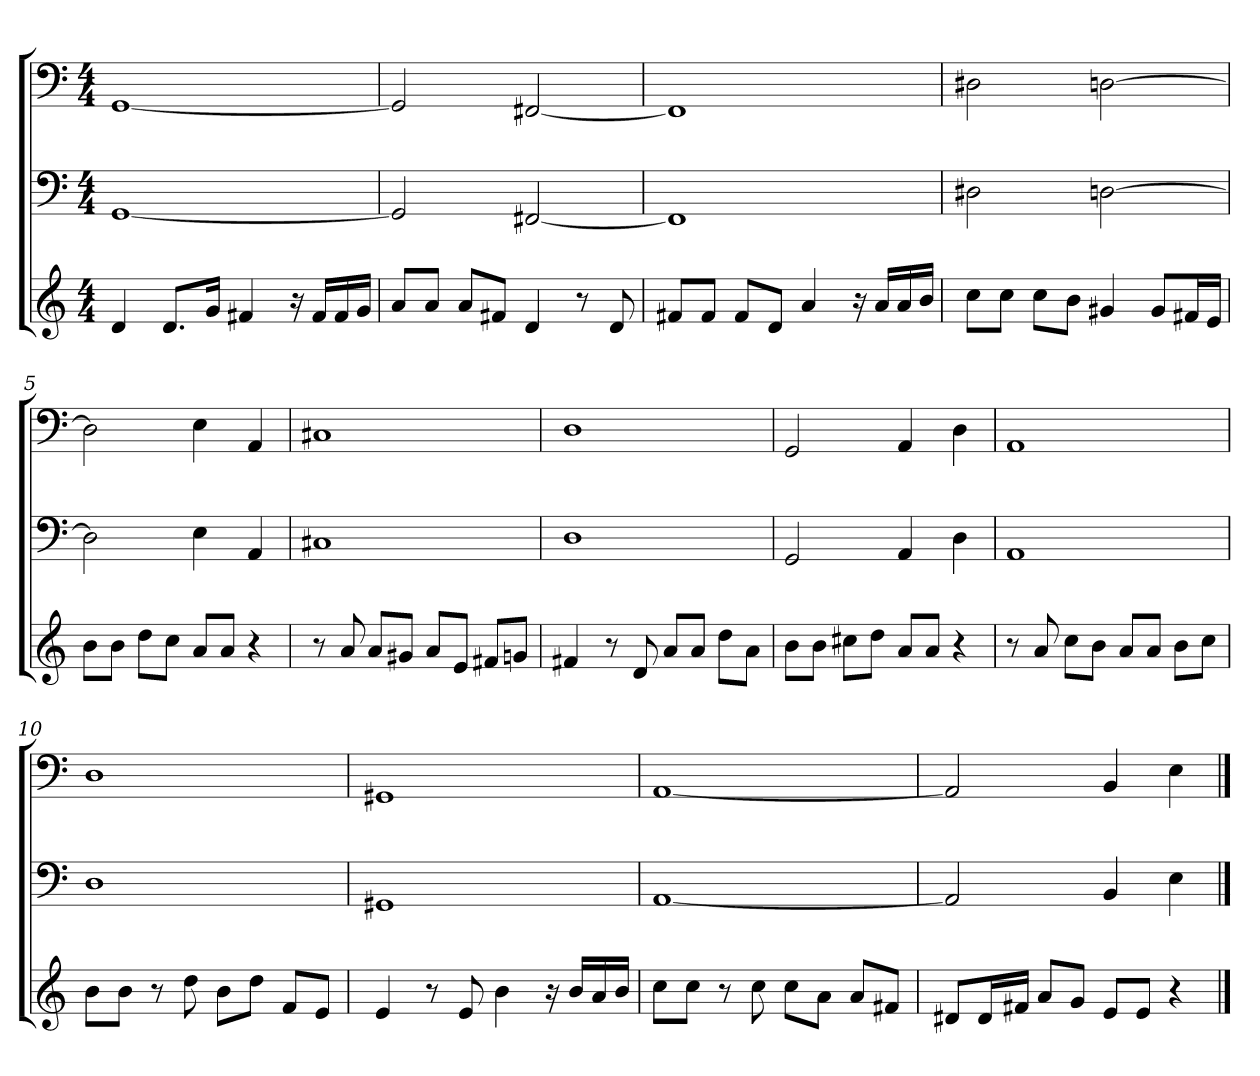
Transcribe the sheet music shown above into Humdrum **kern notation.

**kern	**kern	**kern
*part3	*part2	*part1
*staff3	*staff2	*staff1
*k[]	*k[]	*k[]
*a:	*a:	*a:
*M4/4	*M4/4	*M4/4
=1	=1	=1
4d	[1GG	[1GG
8.dL	.	.
16gJk	.	.
4f#X	.	.
16r	.	.
16f#LL	.	.
16f#	.	.
16gJJ	.	.
=2	=2	=2
8aL	2GG]	2GG]
8aJ	.	.
8aL	.	.
8f#XJ	.	.
4d	[2FF#X	[2FF#X
8r	.	.
8d	.	.
=3	=3	=3
8f#XL	1FF#]	1FF#]
8f#J	.	.
8f#L	.	.
8dJ	.	.
4a	.	.
16r	.	.
16aLL	.	.
16a	.	.
16bJJ	.	.
=4	=4	=4
8ccL	2D#X	2D#X
8ccJ	.	.
8ccL	.	.
8bJ	.	.
4g#X	[2Dn	[2Dn
8g#L	.	.
16f#XL	.	.
16eJJ	.	.
=5	=5	=5
8bL	2D]	2D]
8bJ	.	.
8ddL	.	.
8ccJ	.	.
8aL	4E	4E
8aJ	.	.
4r	4AA	4AA
=6	=6	=6
8r	1C#X	1C#X
8a	.	.
8aL	.	.
8g#XJ	.	.
8aL	.	.
8eJ	.	.
8f#XL	.	.
8gnJ	.	.
=7	=7	=7
4f#X	1D	1D
8r	.	.
8d	.	.
8aL	.	.
8aJ	.	.
8ddL	.	.
8aJ	.	.
=8	=8	=8
8bL	2GG	2GG
8bJ	.	.
8cc#XL	.	.
8ddJ	.	.
8aL	4AA	4AA
8aJ	.	.
4r	4D	4D
=9	=9	=9
8r	1AA	1AA
8a	.	.
8ccL	.	.
8bJ	.	.
8aL	.	.
8aJ	.	.
8bL	.	.
8ccJ	.	.
=10	=10	=10
8bL	1D	1D
8bJ	.	.
8r	.	.
8dd	.	.
8bL	.	.
8ddJ	.	.
8fL	.	.
8eJ	.	.
=11	=11	=11
4e	1GG#X	1GG#X
8r	.	.
8e	.	.
4b	.	.
16r	.	.
16bLL	.	.
16a	.	.
16bJJ	.	.
=12	=12	=12
8ccL	[1AA	[1AA
8ccJ	.	.
8r	.	.
8cc	.	.
8ccL	.	.
8aJ	.	.
8aL	.	.
8f#XJ	.	.
=13	=13	=13
8d#XL	2AA]	2AA]
16d#L	.	.
16f#XJJ	.	.
8aL	.	.
8gJ	.	.
8eL	4BB	4BB
8eJ	.	.
4r	4E	4E
==	==	==
*-	*-	*-
